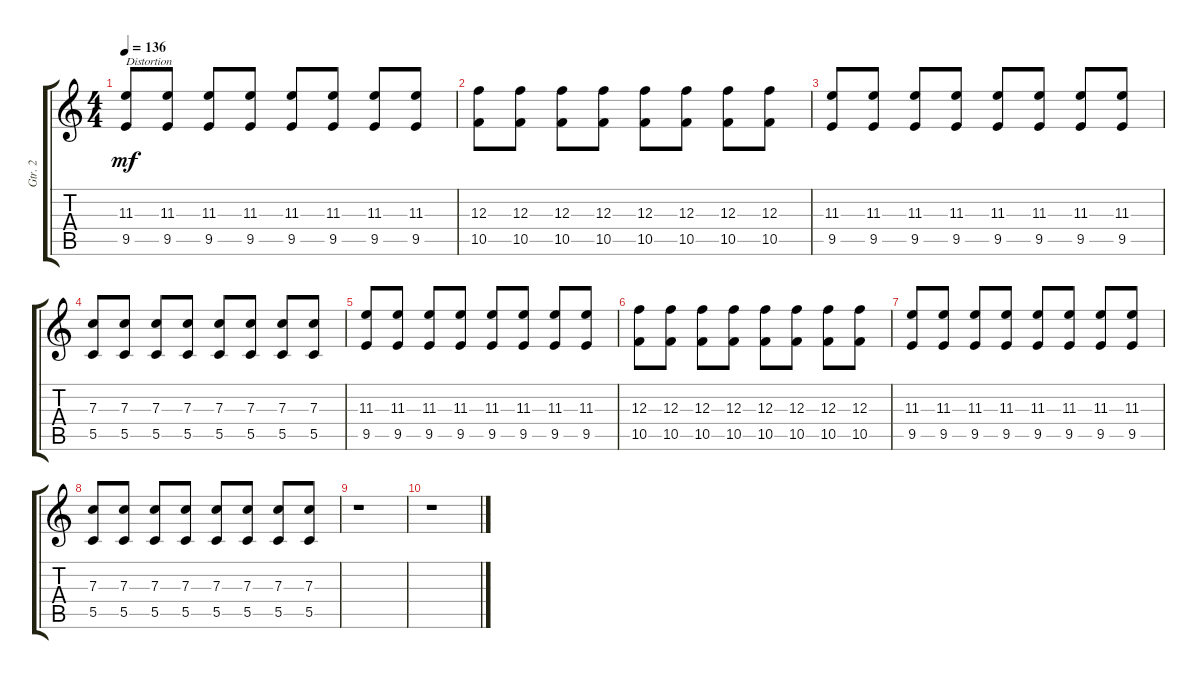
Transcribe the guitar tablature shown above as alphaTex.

\track ("Gtr. 2" "Gtr. 2") {instrument electricguitarclean}
\staff {score tabs}
\tuning (D4 A3 F3 C3 G2 D2) {hide}
\ts (4 4)
\tempo 136
\clef g2
\ks c
(11.3 9.5).8{txt "Distortion" dy mf instrument distortionguitar} (11.3 9.5).8 (11.3 9.5).8 (11.3 9.5).8 (11.3 9.5).8 (11.3 9.5).8 (11.3 9.5).8 (11.3 9.5).8 |
(12.3 10.5).8 (12.3 10.5).8 (12.3 10.5).8 (12.3 10.5).8 (12.3 10.5).8 (12.3 10.5).8 (12.3 10.5).8 (12.3 10.5).8 |
(11.3 9.5).8 (11.3 9.5).8 (11.3 9.5).8 (11.3 9.5).8 (11.3 9.5).8 (11.3 9.5).8 (11.3 9.5).8 (11.3 9.5).8 |
(7.3 5.5).8 (7.3 5.5).8 (7.3 5.5).8 (7.3 5.5).8 (7.3 5.5).8 (7.3 5.5).8 (7.3 5.5).8 (7.3 5.5).8 |
(11.3 9.5).8 (11.3 9.5).8 (11.3 9.5).8 (11.3 9.5).8 (11.3 9.5).8 (11.3 9.5).8 (11.3 9.5).8 (11.3 9.5).8 |
(12.3 10.5).8 (12.3 10.5).8 (12.3 10.5).8 (12.3 10.5).8 (12.3 10.5).8 (12.3 10.5).8 (12.3 10.5).8 (12.3 10.5).8 |
(11.3 9.5).8 (11.3 9.5).8 (11.3 9.5).8 (11.3 9.5).8 (11.3 9.5).8 (11.3 9.5).8 (11.3 9.5).8 (11.3 9.5).8 |
(7.3 5.5).8 (7.3 5.5).8 (7.3 5.5).8 (7.3 5.5).8 (7.3 5.5).8 (7.3 5.5).8 (7.3 5.5).8 (7.3 5.5).8 |
r.1 |
r.1
